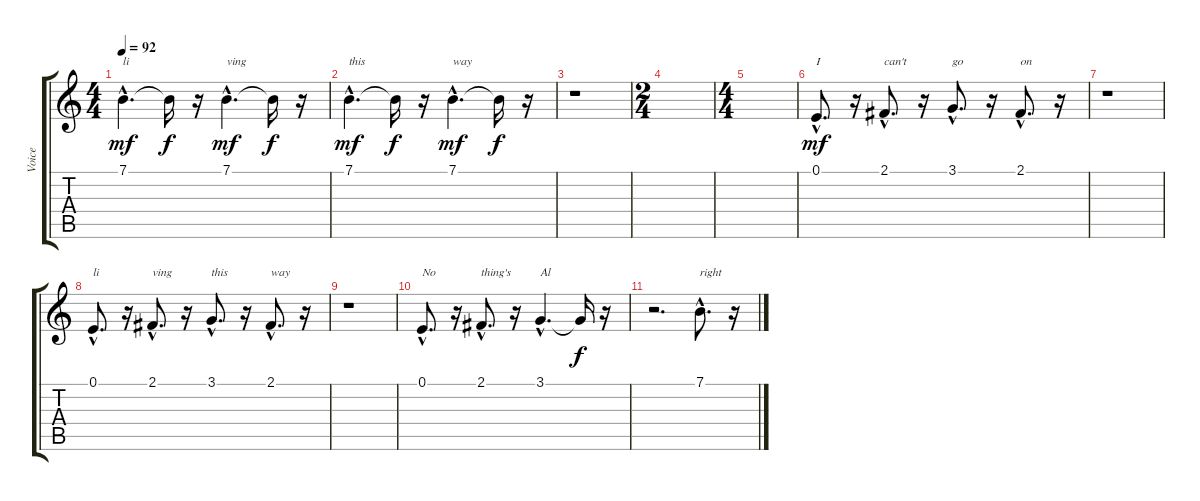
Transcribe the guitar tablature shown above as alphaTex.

\track ("Voice" "Voice") {instrument clarinet}
\staff {score tabs}
\tuning (E4 B3 G3 D3 A2 E2) {hide}
\ts (4 4)
\tempo 92
\clef g2
\ks c
7.1{hac}.4{d txt "li" dy mf} 7.1{t}.16{dy f} r.16 7.1{hac}.4{d txt "ving" dy mf} 7.1{t}.16{dy f} r.16 |
7.1{hac}.4{d txt "this" dy mf} 7.1{t}.16{dy f} r.16 7.1{hac}.4{d txt "way" dy mf} 7.1{t}.16{dy f} r.16 |
r.1 |
\ts (2 4)
|
\ts (4 4)
|
0.1{hac}.8{d txt "I" dy mf} r.16 2.1{hac}.8{d txt "can't"} r.16 3.1{hac}.8{d txt "go"} r.16 2.1{hac}.8{d txt "on"} r.16 |
r.1 |
0.1{hac}.8{d txt "li"} r.16 2.1{hac}.8{d txt "ving"} r.16 3.1{hac}.8{d txt "this"} r.16 2.1{hac}.8{d txt "way"} r.16 |
r.1 |
0.1{hac}.8{d txt "No"} r.16 2.1{hac}.8{d txt "thing's"} r.16 3.1{hac}.4{d txt "Al"} 3.1{t}.16{dy f} r.16 |
r.2{d} 7.1{hac}.8{d txt "right" volume 15} r.16
